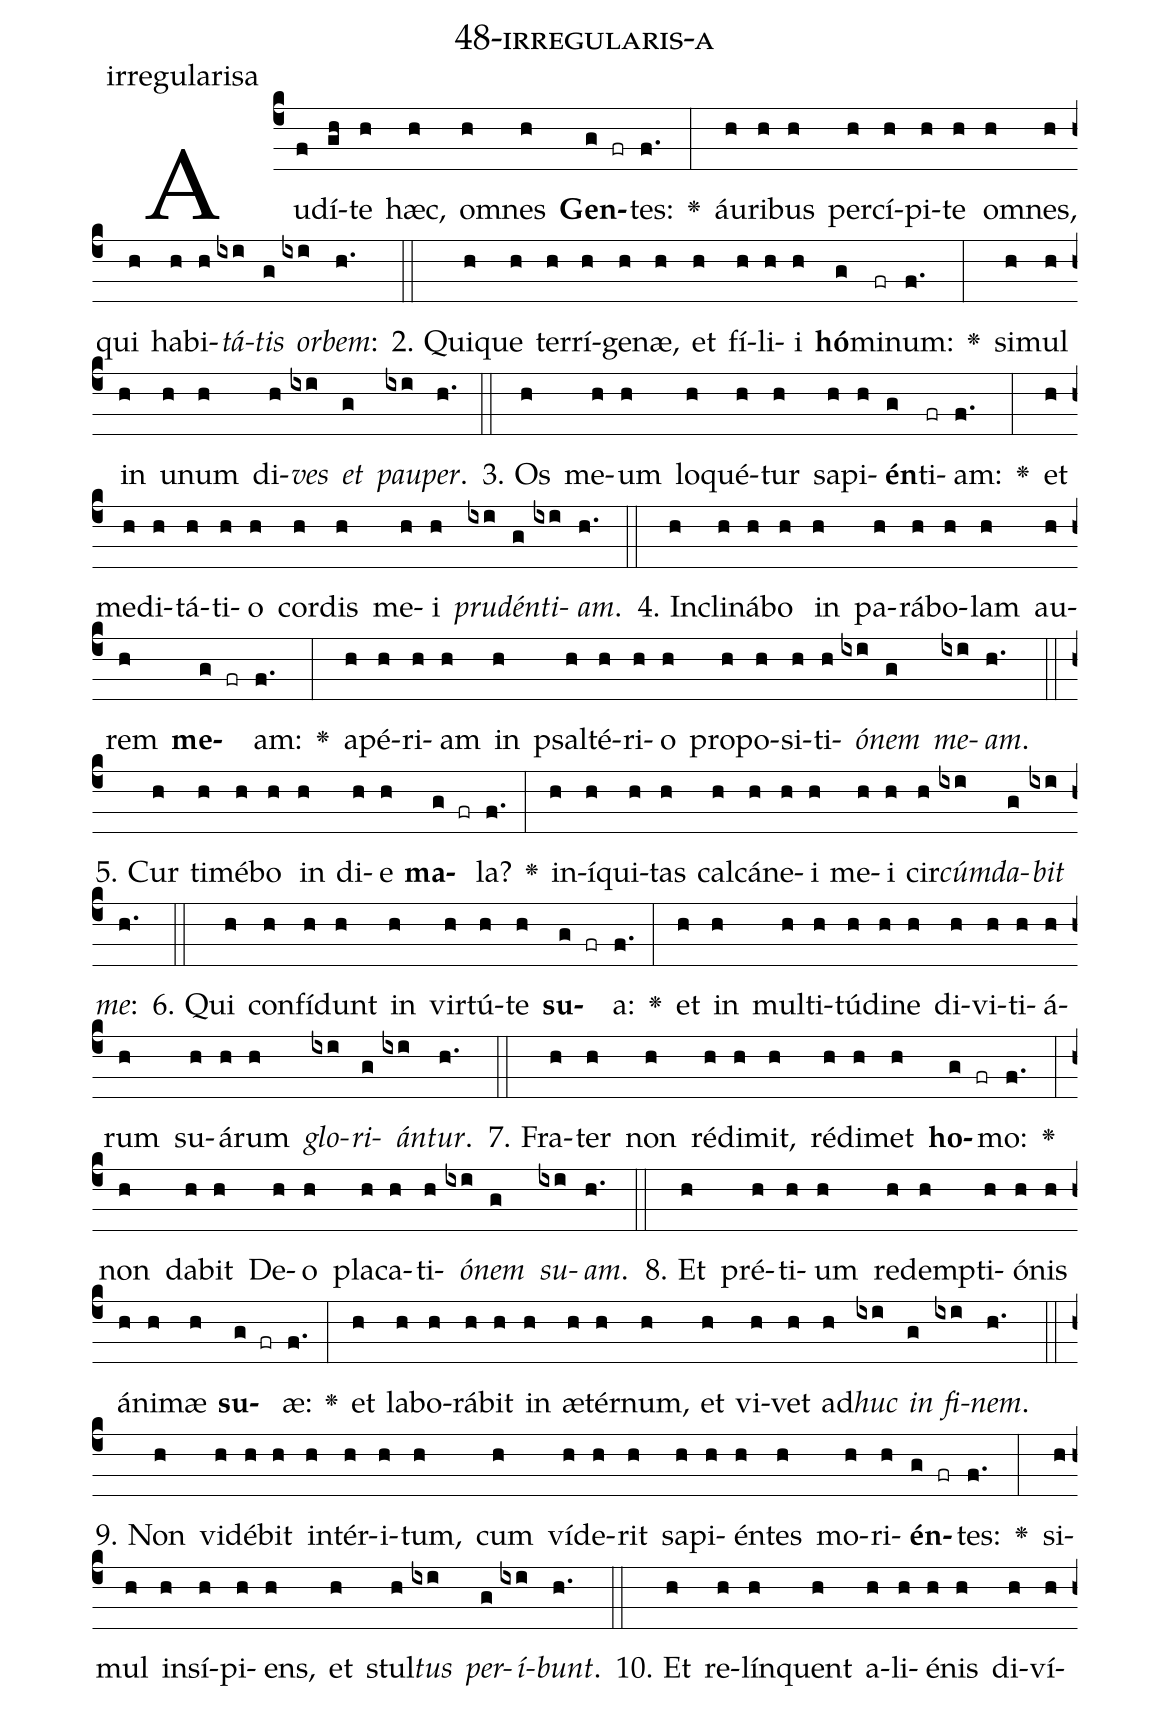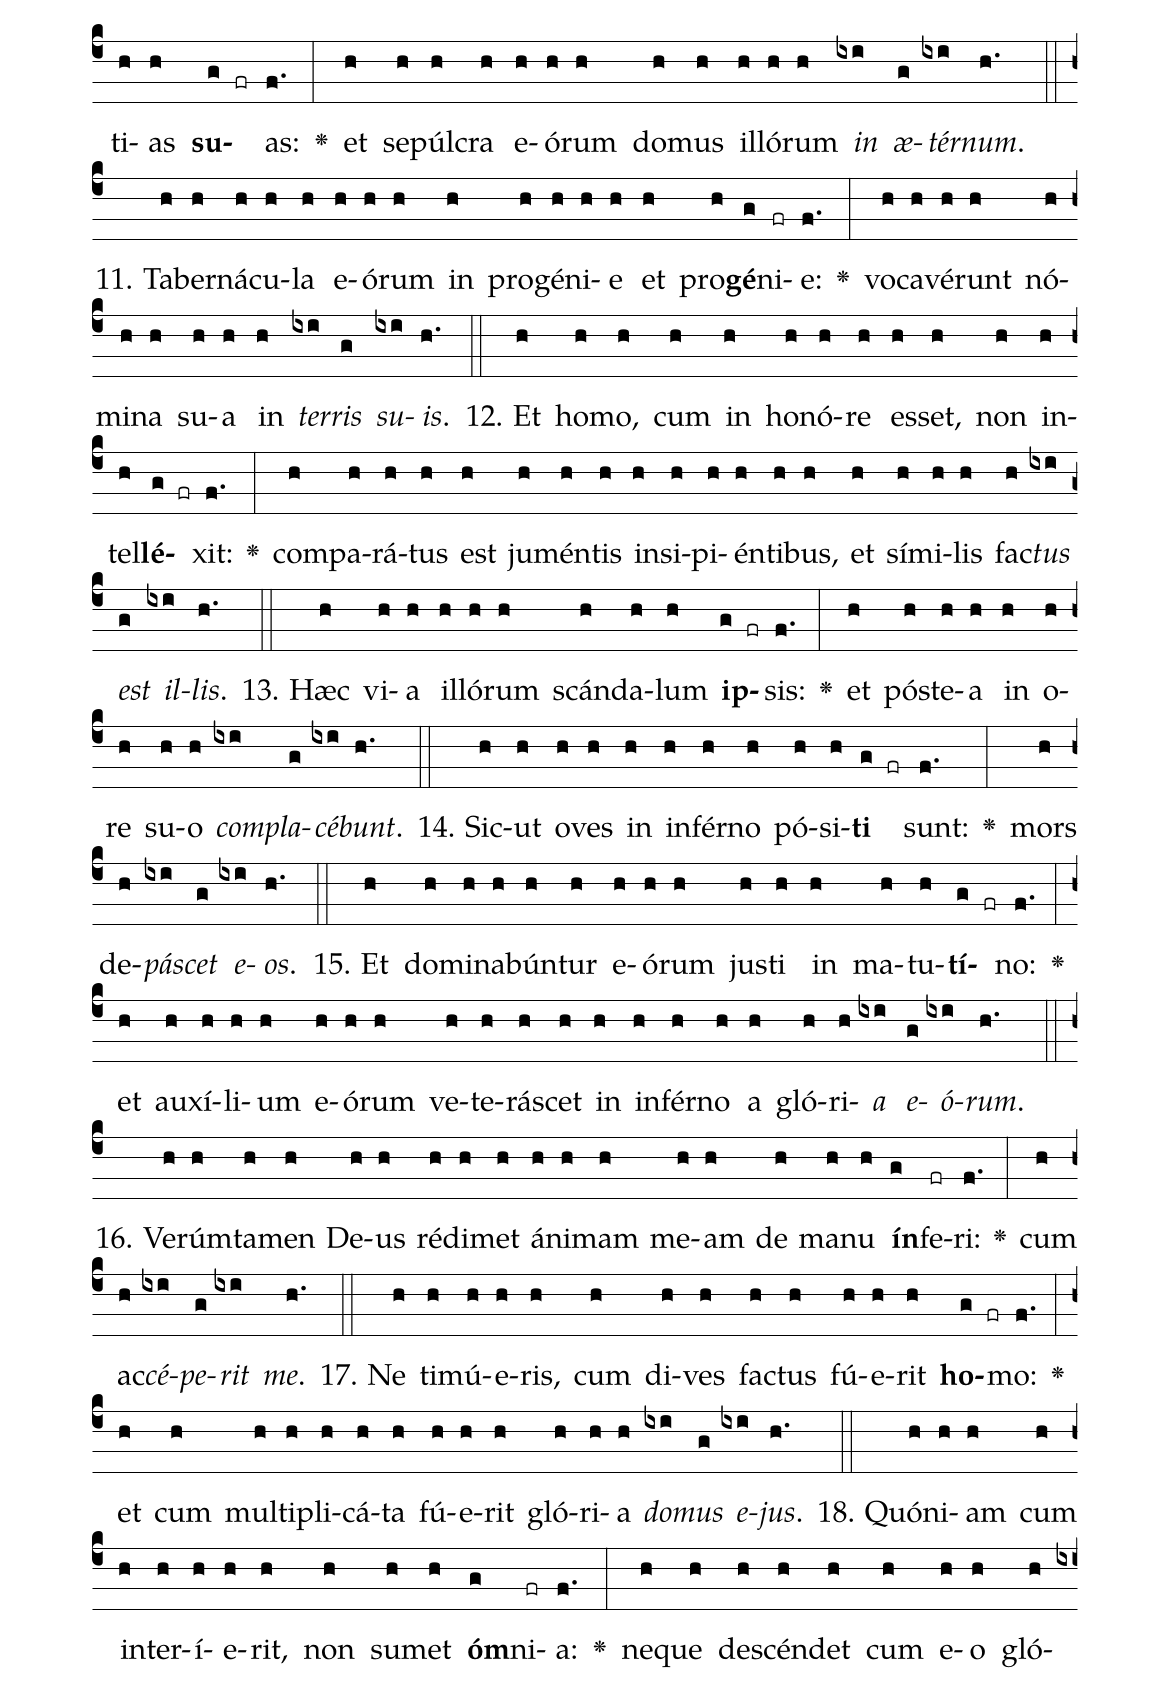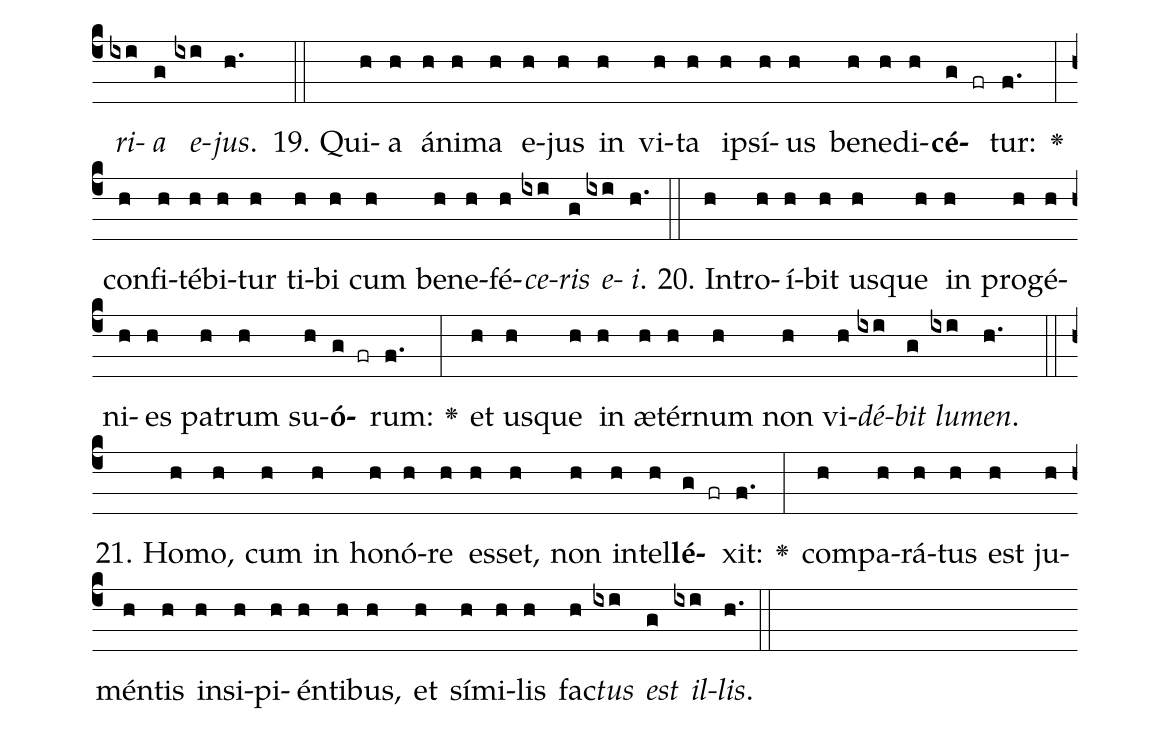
name: 48-irregularis-a;
annotation: irregularisa;
%%
(c4)Au(f)dí(gh)te(h) hæc,(h) om(h)nes(h) <b>Gen</b>(g fr)tes:(f.) <v>\greheightstar</v>(:) áu(h)ri(h)bus(h) per(h)cí(h)pi(h)te(h) om(h)nes,(h) qui(h) ha(h)bi(h)<i>tá</i>(ixi)<i>tis</i>(g) <i>or</i>(ixi)<i>bem</i>:(h.) (::)
2. Qui(h)que(h) ter(h)rí(h)ge(h)næ,(h) et(h) fí(h)li(h)i(h) <b>hó</b>(g)mi(fr)num:(f.) <v>\greheightstar</v>(:) si(h)mul(h) in(h) u(h)num(h) di(h)<i>ves</i>(ixi) <i>et</i>(g) <i>pau</i>(ixi)<i>per</i>.(h.) (::)
3. Os(h) me(h)um(h) lo(h)qué(h)tur(h) sa(h)pi(h)<b>én</b>(g)ti(fr)am:(f.) <v>\greheightstar</v>(:) et(h) me(h)di(h)tá(h)ti(h)o(h) cor(h)dis(h) me(h)i(h) <i>pru</i>(ixi)<i>dén</i>(g)<i>ti</i>(ixi)<i>am</i>.(h.) (::)
4. In(h)cli(h)ná(h)bo(h) in(h) pa(h)rá(h)bo(h)lam(h) au(h)rem(h) <b>me</b>(g fr)am:(f.) <v>\greheightstar</v>(:) a(h)pé(h)ri(h)am(h) in(h) psal(h)té(h)ri(h)o(h) pro(h)po(h)si(h)ti(h)<i>ó</i>(ixi)<i>nem</i>(g) <i>me</i>(ixi)<i>am</i>.(h.) (::)
5. Cur(h) ti(h)mé(h)bo(h) in(h) di(h)e(h) <b>ma</b>(g fr)la?(f.) <v>\greheightstar</v>(:) in(h)í(h)qui(h)tas(h) cal(h)cá(h)ne(h)i(h) me(h)i(h) cir(h)<i>cúm</i>(ixi)<i>da</i>(g)<i>bit</i>(ixi) <i>me</i>:(h.) (::)
6. Qui(h) con(h)fí(h)dunt(h) in(h) vir(h)tú(h)te(h) <b>su</b>(g fr)a:(f.) <v>\greheightstar</v>(:) et(h) in(h) mul(h)ti(h)tú(h)di(h)ne(h) di(h)vi(h)ti(h)á(h)rum(h) su(h)á(h)rum(h) <i>glo</i>(ixi)<i>ri</i>(g)<i>án</i>(ixi)<i>tur</i>.(h.) (::)
7. Fra(h)ter(h) non(h) réd(h)i(h)mit,(h) réd(h)i(h)met(h) <b>ho</b>(g fr)mo:(f.) <v>\greheightstar</v>(:) non(h) da(h)bit(h) De(h)o(h) pla(h)ca(h)ti(h)<i>ó</i>(ixi)<i>nem</i>(g) <i>su</i>(ixi)<i>am</i>.(h.) (::)
8. Et(h) pré(h)ti(h)um(h) red(h)emp(h)ti(h)ó(h)nis(h) á(h)ni(h)mæ(h) <b>su</b>(g fr)æ:(f.) <v>\greheightstar</v>(:) et(h) la(h)bo(h)rá(h)bit(h) in(h) æ(h)tér(h)num,(h) et(h) vi(h)vet(h) ad(h)<i>huc</i>(ixi) <i>in</i>(g) <i>fi</i>(ixi)<i>nem</i>.(h.) (::)
9. Non(h) vi(h)dé(h)bit(h) in(h)tér(h)i(h)tum,(h) cum(h) ví(h)de(h)rit(h) sa(h)pi(h)én(h)tes(h) mo(h)ri(h)<b>én</b>(g fr)tes:(f.) <v>\greheightstar</v>(:) si(h)mul(h) in(h)sí(h)pi(h)ens,(h) et(h) stul(h)<i>tus</i>(ixi) <i>per</i>(g)<i>í</i>(ixi)<i>bunt</i>.(h.) (::)
10. Et(h) re(h)lín(h)quent(h) a(h)li(h)é(h)nis(h) di(h)ví(h)ti(h)as(h) <b>su</b>(g fr)as:(f.) <v>\greheightstar</v>(:) et(h) se(h)púl(h)cra(h) e(h)ó(h)rum(h) do(h)mus(h) il(h)ló(h)rum(h) <i>in</i>(ixi) <i>æ</i>(g)<i>tér</i>(ixi)<i>num</i>.(h.) (::)
11. Ta(h)ber(h)ná(h)cu(h)la(h) e(h)ó(h)rum(h) in(h) pro(h)gé(h)ni(h)e(h) et(h) pro(h)<b>gé</b>(g)ni(fr)e:(f.) <v>\greheightstar</v>(:) vo(h)ca(h)vé(h)runt(h) nó(h)mi(h)na(h) su(h)a(h) in(h) <i>ter</i>(ixi)<i>ris</i>(g) <i>su</i>(ixi)<i>is</i>.(h.) (::)
12. Et(h) ho(h)mo,(h) cum(h) in(h) ho(h)nó(h)re(h) es(h)set,(h) non(h) in(h)tel(h)<b>lé</b>(g fr)xit:(f.) <v>\greheightstar</v>(:) com(h)pa(h)rá(h)tus(h) est(h) ju(h)mén(h)tis(h) in(h)si(h)pi(h)én(h)ti(h)bus,(h) et(h) sí(h)mi(h)lis(h) fac(h)<i>tus</i>(ixi) <i>est</i>(g) <i>il</i>(ixi)<i>lis</i>.(h.) (::)
13. Hæc(h) vi(h)a(h) il(h)ló(h)rum(h) scán(h)da(h)lum(h) <b>ip</b>(g fr)sis:(f.) <v>\greheightstar</v>(:) et(h) póst(h)e(h)a(h) in(h) o(h)re(h) su(h)o(h) <i>com</i>(ixi)<i>pla</i>(g)<i>cé</i>(ixi)<i>bunt</i>.(h.) (::)
14. Sic(h)ut(h) o(h)ves(h) in(h) in(h)fér(h)no(h) pó(h)si(h)<b>ti</b>(g fr) sunt:(f.) <v>\greheightstar</v>(:) mors(h) de(h)<i>pá</i>(ixi)<i>scet</i>(g) <i>e</i>(ixi)<i>os</i>.(h.) (::)
15. Et(h) do(h)mi(h)na(h)bún(h)tur(h) e(h)ó(h)rum(h) jus(h)ti(h) in(h) ma(h)tu(h)<b>tí</b>(g fr)no:(f.) <v>\greheightstar</v>(:) et(h) au(h)xí(h)li(h)um(h) e(h)ó(h)rum(h) ve(h)te(h)rá(h)scet(h) in(h) in(h)fér(h)no(h) a(h) gló(h)ri(h)<i>a</i>(ixi) <i>e</i>(g)<i>ó</i>(ixi)<i>rum</i>.(h.) (::)
16. Ve(h)rúm(h)ta(h)men(h) De(h)us(h) réd(h)i(h)met(h) á(h)ni(h)mam(h) me(h)am(h) de(h) ma(h)nu(h) <b>ín</b>(g)fe(fr)ri:(f.) <v>\greheightstar</v>(:) cum(h) ac(h)<i>cé</i>(ixi)<i>pe</i>(g)<i>rit</i>(ixi) <i>me</i>.(h.) (::)
17. Ne(h) ti(h)mú(h)e(h)ris,(h) cum(h) di(h)ves(h) fac(h)tus(h) fú(h)e(h)rit(h) <b>ho</b>(g fr)mo:(f.) <v>\greheightstar</v>(:) et(h) cum(h) mul(h)ti(h)pli(h)cá(h)ta(h) fú(h)e(h)rit(h) gló(h)ri(h)a(h) <i>do</i>(ixi)<i>mus</i>(g) <i>e</i>(ixi)<i>jus</i>.(h.) (::)
18. Quón(h)i(h)am(h) cum(h) in(h)ter(h)í(h)e(h)rit,(h) non(h) su(h)met(h) <b>óm</b>(g)ni(fr)a:(f.) <v>\greheightstar</v>(:) ne(h)que(h) de(h)scén(h)det(h) cum(h) e(h)o(h) gló(h)<i>ri</i>(ixi)<i>a</i>(g) <i>e</i>(ixi)<i>jus</i>.(h.) (::)
19. Qui(h)a(h) á(h)ni(h)ma(h) e(h)jus(h) in(h) vi(h)ta(h) ip(h)sí(h)us(h) be(h)ne(h)di(h)<b>cé</b>(g fr)tur:(f.) <v>\greheightstar</v>(:) con(h)fi(h)té(h)bi(h)tur(h) ti(h)bi(h) cum(h) be(h)ne(h)fé(h)<i>ce</i>(ixi)<i>ris</i>(g) <i>e</i>(ixi)<i>i</i>.(h.) (::)
20. In(h)tro(h)í(h)bit(h) us(h)que(h) in(h) pro(h)gé(h)ni(h)es(h) pa(h)trum(h) su(h)<b>ó</b>(g fr)rum:(f.) <v>\greheightstar</v>(:) et(h) us(h)que(h) in(h) æ(h)tér(h)num(h) non(h) vi(h)<i>dé</i>(ixi)<i>bit</i>(g) <i>lu</i>(ixi)<i>men</i>.(h.) (::)
21. Ho(h)mo,(h) cum(h) in(h) ho(h)nó(h)re(h) es(h)set,(h) non(h) in(h)tel(h)<b>lé</b>(g fr)xit:(f.) <v>\greheightstar</v>(:) com(h)pa(h)rá(h)tus(h) est(h) ju(h)mén(h)tis(h) in(h)si(h)pi(h)én(h)ti(h)bus,(h) et(h) sí(h)mi(h)lis(h) fac(h)<i>tus</i>(ixi) <i>est</i>(g) <i>il</i>(ixi)<i>lis</i>.(h.) (::)
